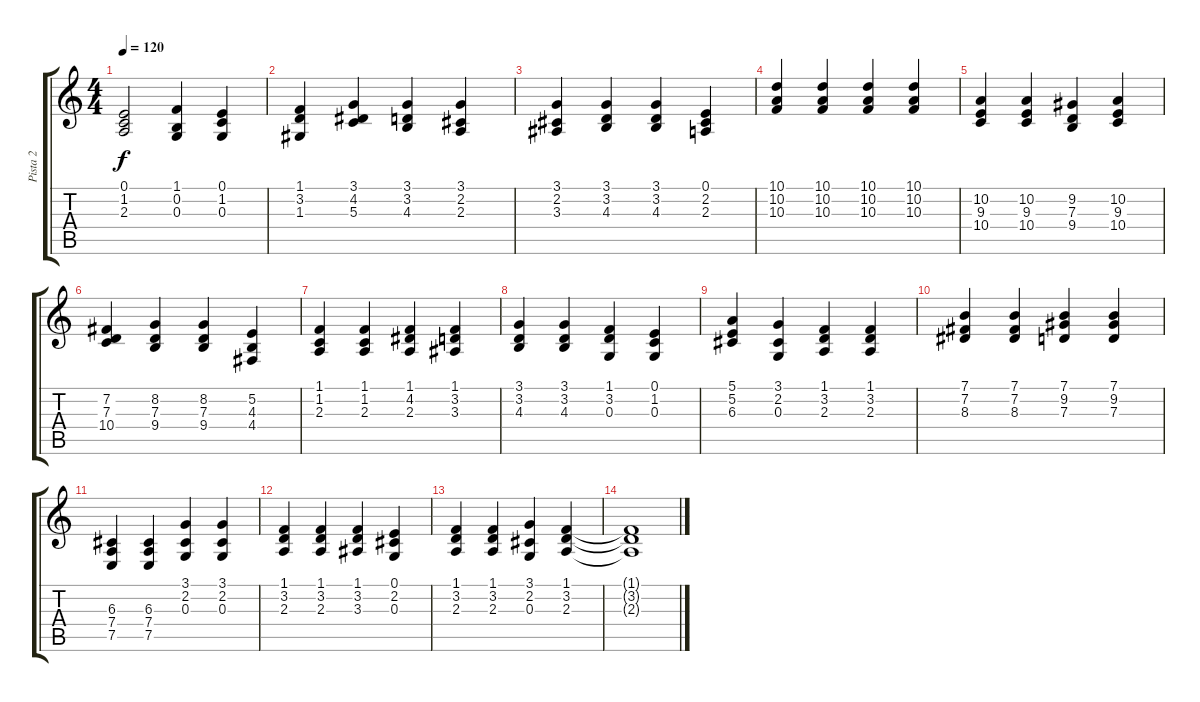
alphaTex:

\track ("Pista 2" "Pista 2") {instrument acousticgrandpiano}
\staff {score tabs}
\tuning (E4 B3 G3 D3 A2 E2) {hide}
\ts (4 4)
\tempo 120
\clef g2
\ks c
(0.1 1.2 2.3).2{dy f} (1.1 0.2 0.3).4 (0.1 1.2 0.3).4 |
(1.1 3.2 1.3).4 (3.1 4.2 5.3).4 (3.1 3.2 4.3).4 (3.1 2.2 2.3).4 |
(3.1 2.2 3.3).4 (3.1 3.2 4.3).4 (3.1 3.2 4.3).4 (0.1 2.2 2.3).4 |
(10.1 10.2 10.3).4 (10.1 10.2 10.3).4 (10.1 10.2 10.3).4 (10.1 10.2 10.3).4 |
(10.2 9.3 10.4).4 (10.2 9.3 10.4).4 (9.2 7.3 9.4).4 (10.2 9.3 10.4).4 |
(7.2 7.3 10.4).4 (8.2 7.3 9.4).4 (8.2 7.3 9.4).4 (5.2 4.3 4.4).4 |
(1.1 1.2 2.3).4 (1.1 1.2 2.3).4 (1.1 4.2 2.3).4 (1.1 3.2 3.3).4 |
(3.1 3.2 4.3).4 (3.1 3.2 4.3).4 (1.1 3.2 0.3).4 (0.1 1.2 0.3).4 |
(5.1 5.2 6.3).4 (3.1 2.2 0.3).4 (1.1 3.2 2.3).4 (1.1 3.2 2.3).4 |
(7.1 7.2 8.3).4 (7.1 7.2 8.3).4 (7.1 9.2 7.3).4 (7.1 9.2 7.3).4 |
(6.3 7.4 7.5).4 (6.3 7.4 7.5).4 (3.1 2.2 0.3).4 (3.1 2.2 0.3).4 |
(1.1 3.2 2.3).4 (1.1 3.2 2.3).4 (1.1 3.2 3.3).4 (0.1 2.2 0.3).4 |
(1.1 3.2 2.3).4 (1.1 3.2 2.3).4 (3.1 2.2 0.3).4 (1.1 3.2 2.3).4 |
(1.1{t} 3.2{t} 2.3{t}).1
